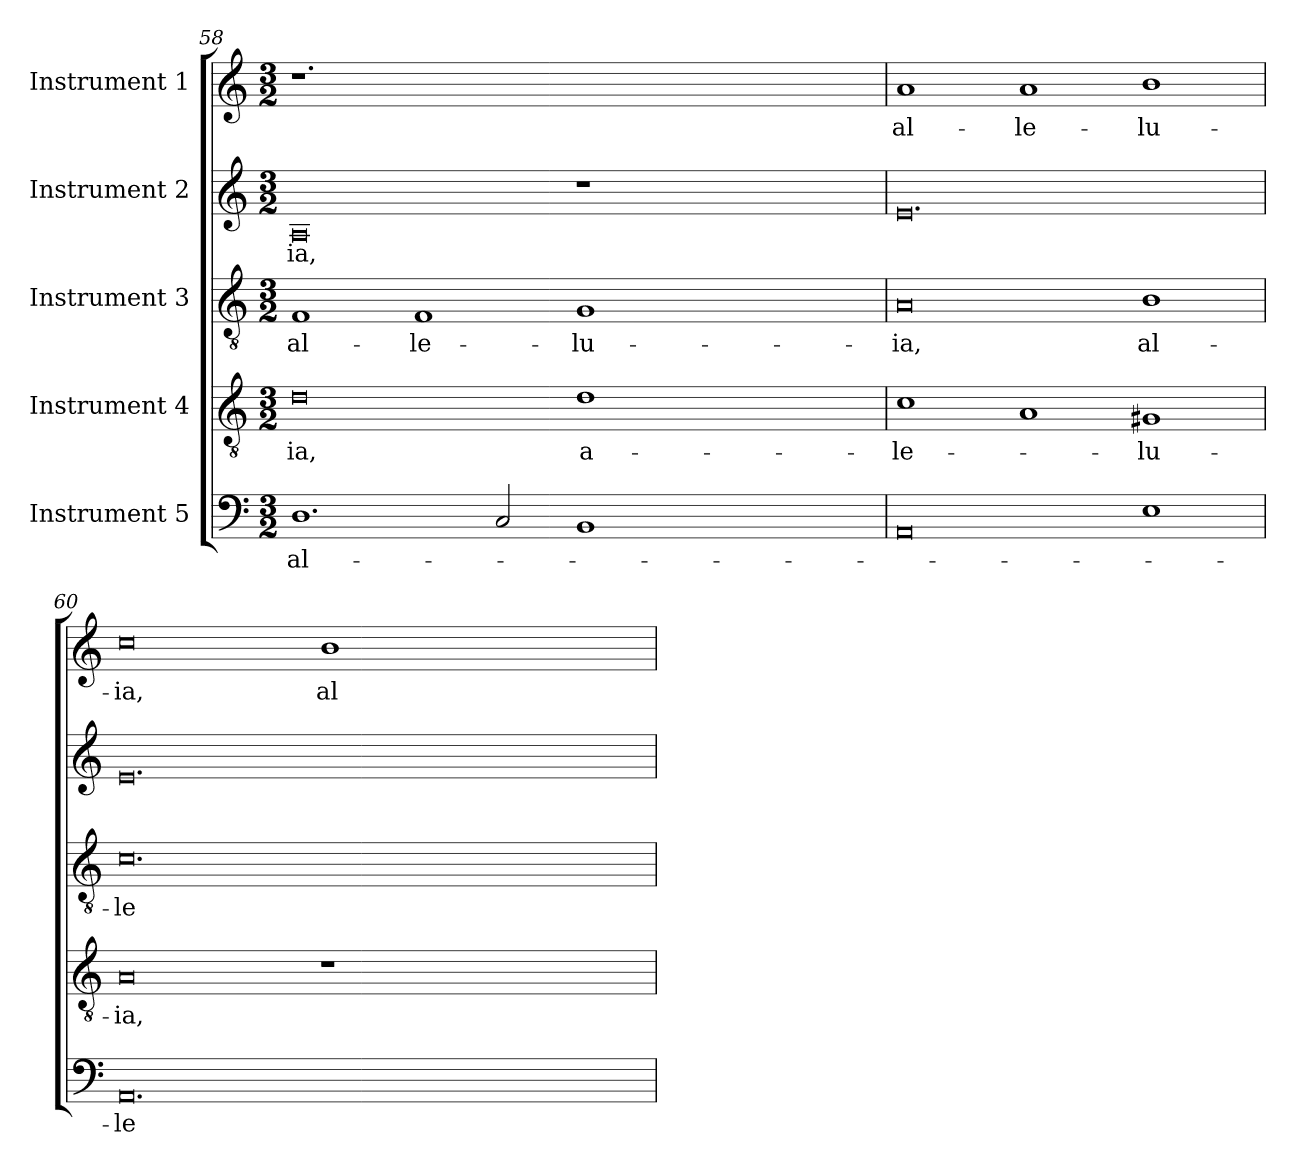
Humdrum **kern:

**kern	**text	**kern	**text	**kern	**text	**kern	**text	**kern	**text
*part5	*part5	*part4	*part4	*part3	*part3	*part2	*part2	*part1	*part1
*staff5	*staff5	*staff4	*staff4	*staff3	*staff3	*staff2	*staff2	*staff1	*staff1
*I"Instrument 5	*	*I"Instrument 4	*	*I"Instrument 3	*	*I"Instrument 2	*	*I"Instrument 1	*
!!LO:LB:g=z
*clefF4	*	*clefGv2	*	*clefGv2	*	*clefG2	*	*clefG2	*
*M3/2	*	*M3/2	*	*M3/2	*	*M3/2	*	*M3/2	*
=58	=58	=58	=58	=58	=58	=58	=58	=58	=58
!	!LO:LY:b:cj	!	!LO:LY:b:cj	!	!LO:LY:b:cj	!	!LO:LY:b:cj	!	!
1.D	al-	0d	-ia,	1F	al-	0A	-ia,	1.r	.
!	!	!	!	!	!LO:LY:b:cj	!	!	!	!
.	.	.	.	1F	-le-	.	.	.	.
2C/	.	.	.	.	.	.	.	2%7ryy	.
!	!	!	!LO:LY:b:rj	!	!LO:LY:b:cj	!LO:N:vis=1	!	!	!
1BB	.	1d	a-	1G	-lu-	0.r	.	.	.
0ryy	.	0ryy	.	0ryy	.	.	.	.	.
=59	=59	=59	=59	=59	=59	=59	=59	=59	=59
!	!	!	!LO:LY:b:cj	!	!LO:LY:b:cj	!	!	!	!LO:LY:b:cj
0AA	.	1c	-le-	0A	-ia,	0.e	.	1a	al-
!	!	!	!	!	!	!	!	!	!LO:LY:b:cj
.	.	1A	.	.	.	.	.	1a	-le-
!	!	!	!LO:LY:b:cj	!	!LO:LY:b:cj	!	!	!	!LO:LY:b:cj
1E	.	1G#X	-lu-	1B	al-	.	.	1b	-lu-
=60	=60	=60	=60	=60	=60	=60	=60	=60	=60
!	!LO:LY:b:cj	!	!LO:LY:b:cj	!	!LO:LY:b:cj	!	!	!	!LO:LY:b:cj
0.AA	-le-	0A	-ia,	0.c	-le-	0.e	.	0cc	-ia,
!	!	!LO:N:vis=1	!	!	!	!	!	!	!LO:LY:b:cj
.	.	0.r	.	.	.	.	.	1b	al-
0ryy	.	.	.	0ryy	.	0ryy	.	0ryy	.
=	=	=	=	=	=	=	=	=	=
*-	*-	*-	*-	*-	*-	*-	*-	*-	*-
